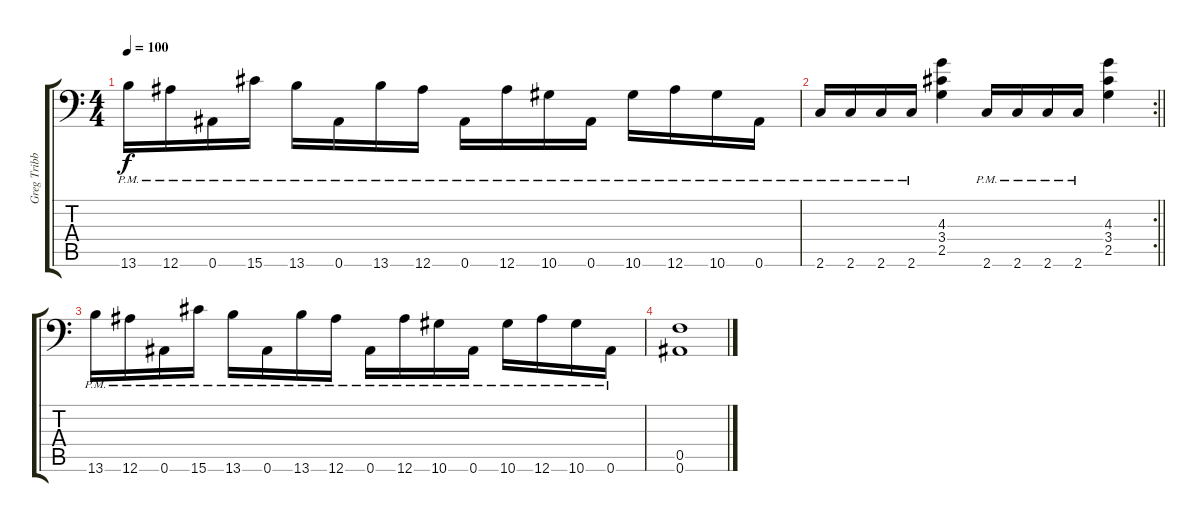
\track ("Greg Tribbett" "Greg Tribb") {instrument overdrivenguitar}
\staff {score tabs}
\tuning (C4 G3 Eb3 Bb2 F2 Bb1) {hide}
\ts (4 4)
\tempo 100
\clef f4
\ks c
13.6{pm}.16{dy f} 12.6{pm}.16 0.6{pm}.16 15.6{pm}.16 13.6{pm}.16 0.6{pm}.16 13.6{pm}.16 12.6{pm}.16 0.6{pm}.16 12.6{pm}.16 10.6{pm}.16 0.6{pm}.16 10.6{pm}.16 12.6{pm}.16 10.6{pm}.16 0.6{pm}.16 |
\rc 2
\barLineRight lightlight
2.6{pm}.16 2.6{pm}.16 2.6{pm}.16 2.6{pm}.16 (4.3 3.4 2.5).4 2.6{pm}.16 2.6{pm}.16 2.6{pm}.16 2.6{pm}.16 (4.3 3.4 2.5).4 |
13.6{pm}.16 12.6{pm}.16 0.6{pm}.16 15.6{pm}.16 13.6{pm}.16 0.6{pm}.16 13.6{pm}.16 12.6{pm}.16 0.6{pm}.16 12.6{pm}.16 10.6{pm}.16 0.6{pm}.16 10.6{pm}.16 12.6{pm}.16 10.6{pm}.16 0.6{pm}.16 |
(0.5 0.6).1
